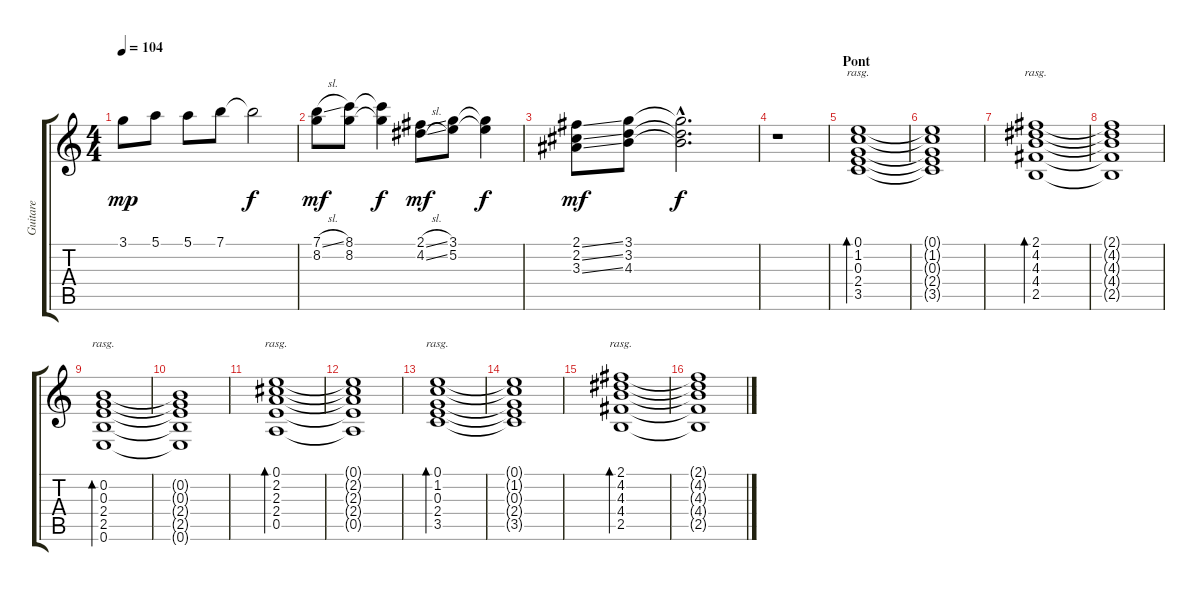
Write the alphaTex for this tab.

\track ("Guitare" "Guitare") {instrument electricguitarjazz}
\staff {score tabs}
\tuning (E4 B3 G3 D3 A2 E2) {hide}
\ts (4 4)
\tempo 104
\clef g2
\ks c
3.1.8{dy mp} 5.1.8 5.1.8 7.1.8 7.1{t}.2{dy f} |
(7.1{sl} 8.2).8{dy mf} (8.1 8.2).8 (8.1{t} 8.2{t}).4{dy f} (2.1{sl} 4.2{sl}).8{dy mf} (3.1 5.2).8 (3.1{t} 5.2{t}).4{dy f} |
(2.1{ss} 2.2{ss} 3.3{ss}).8{dy mf} (3.1 3.2 4.3).8 (3.1{hac t} 3.2{hac t} 4.3{hac t}).2{d dy f} |
r.1 |
\section ("" "Pont")
(0.1 1.2 0.3 2.4 3.5).1{bd 240 rasg ii} |
(0.1{t} 1.2{t} 0.3{t} 2.4{t} 3.5{t}).1 |
(2.1 4.2 4.3 4.4 2.5).1{bd 240 rasg ii} |
(2.1{t} 4.2{t} 4.3{t} 4.4{t} 2.5{t}).1 |
(0.2 0.3 2.4 2.5 0.6).1{bd 240 rasg ii} |
(0.2{t} 0.3{t} 2.4{t} 2.5{t} 0.6{t}).1 |
(0.1 2.2 2.3 2.4 0.5).1{bd 240 rasg ii} |
(0.1{t} 2.2{t} 2.3{t} 2.4{t} 0.5{t}).1 |
(0.1 1.2 0.3 2.4 3.5).1{bd 240 rasg ii} |
(0.1{t} 1.2{t} 0.3{t} 2.4{t} 3.5{t}).1 |
(2.1 4.2 4.3 4.4 2.5).1{bd 240 rasg ii} |
(2.1{t} 4.2{t} 4.3{t} 4.4{t} 2.5{t}).1
